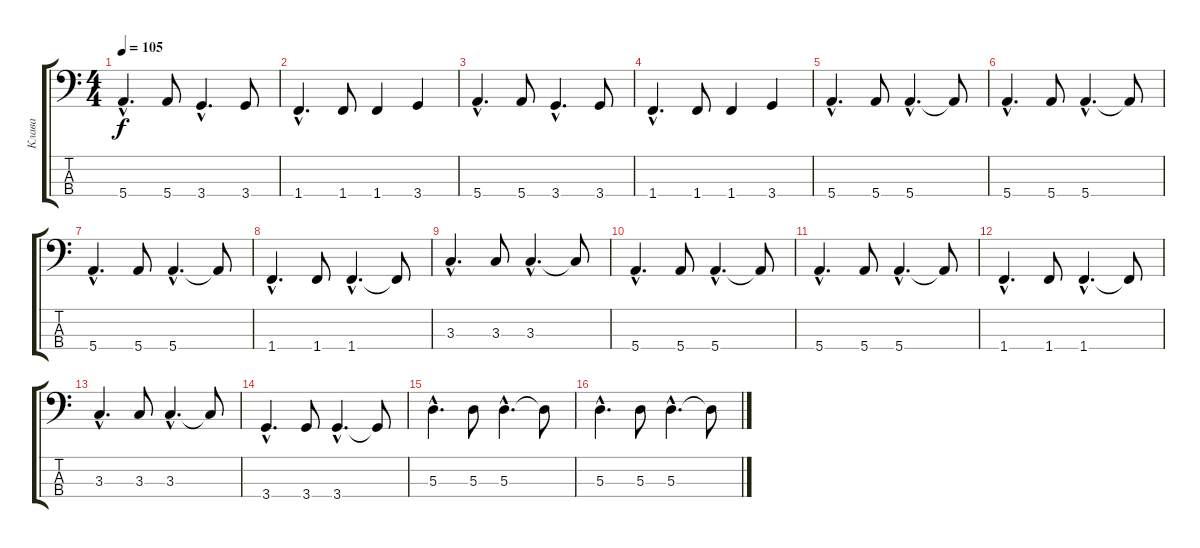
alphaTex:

\track ("Клава" "Клава") {instrument electricbasspick}
\staff {score tabs}
\tuning (G2 D2 A1 E1) {hide}
\ts (4 4)
\tempo 105
\clef f4
\ks c
5.4{hac}.4{d dy f} 5.4.8 3.4{hac}.4{d} 3.4.8 |
1.4{hac}.4{d} 1.4.8 1.4.4 3.4.4 |
5.4{hac}.4{d} 5.4.8 3.4{hac}.4{d} 3.4.8 |
1.4{hac}.4{d} 1.4.8 1.4.4 3.4.4 |
5.4{hac}.4{d} 5.4.8 5.4{hac}.4{d} 5.4{t}.8 |
5.4{hac}.4{d} 5.4.8 5.4{hac}.4{d} 5.4{t}.8 |
5.4{hac}.4{d} 5.4.8 5.4{hac}.4{d} 5.4{t}.8 |
1.4{hac}.4{d} 1.4.8 1.4{hac}.4{d} 1.4{t}.8 |
3.3{hac}.4{d} 3.3.8 3.3{hac}.4{d} 3.3{t}.8 |
5.4{hac}.4{d} 5.4.8 5.4{hac}.4{d} 5.4{t}.8 |
5.4{hac}.4{d} 5.4.8 5.4{hac}.4{d} 5.4{t}.8 |
1.4{hac}.4{d} 1.4.8 1.4{hac}.4{d} 1.4{t}.8 |
3.3{hac}.4{d} 3.3.8 3.3{hac}.4{d} 3.3{t}.8 |
3.4{hac}.4{d} 3.4.8 3.4{hac}.4{d} 3.4{t}.8 |
5.3{hac}.4{d} 5.3.8 5.3{hac}.4{d} 5.3{t}.8 |
5.3{hac}.4{d} 5.3.8 5.3{hac}.4{d} 5.3{t}.8
